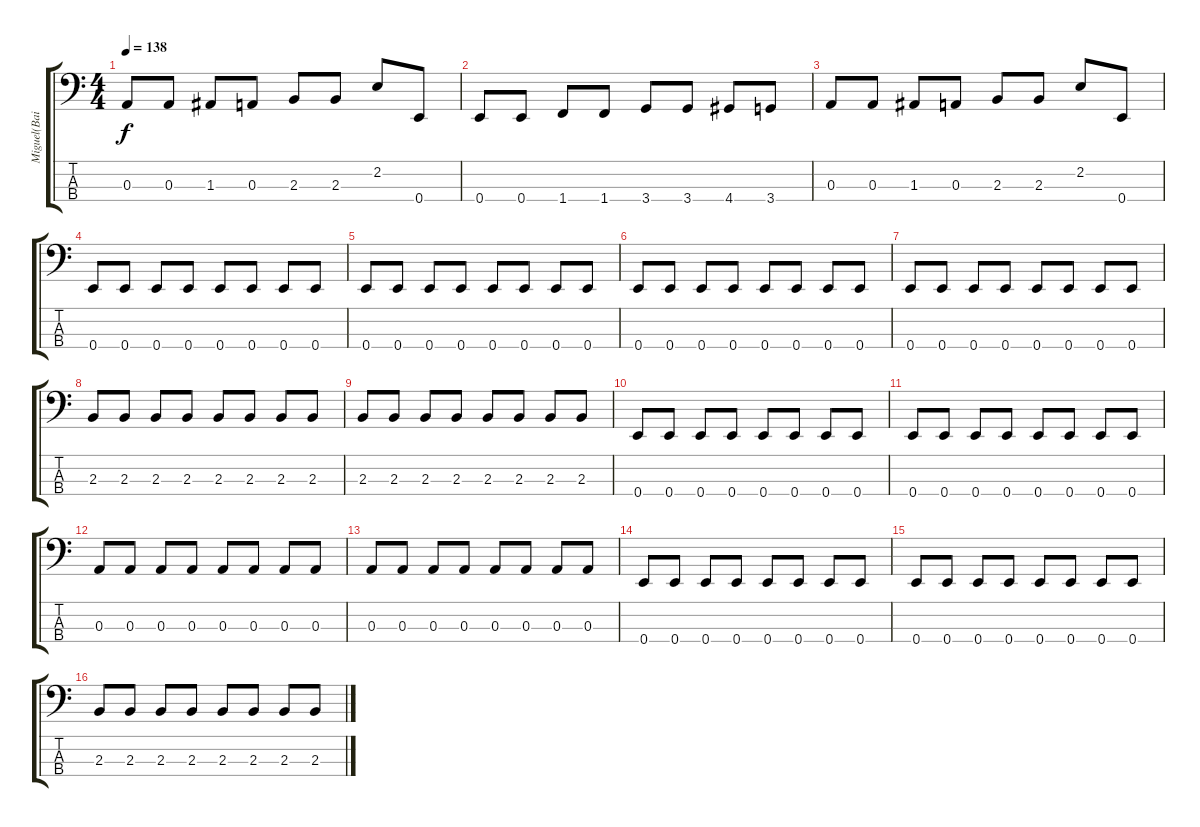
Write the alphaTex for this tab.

\track ("Miguel(Baixo)" "Miguel(Bai") {instrument electricbassfinger}
\staff {score tabs}
\tuning (G2 D2 A1 E1) {hide}
\ts (4 4)
\tempo 138
\clef f4
\ks c
0.3.8{dy f} 0.3.8 1.3.8 0.3.8 2.3.8 2.3.8 2.2.8 0.4.8 |
0.4.8 0.4.8 1.4.8 1.4.8 3.4.8 3.4.8 4.4.8 3.4.8 |
0.3.8 0.3.8 1.3.8 0.3.8 2.3.8 2.3.8 2.2.8 0.4.8 |
0.4.8 0.4.8 0.4.8 0.4.8 0.4.8 0.4.8 0.4.8 0.4.8 |
0.4.8 0.4.8 0.4.8 0.4.8 0.4.8 0.4.8 0.4.8 0.4.8 |
0.4.8 0.4.8 0.4.8 0.4.8 0.4.8 0.4.8 0.4.8 0.4.8 |
0.4.8 0.4.8 0.4.8 0.4.8 0.4.8 0.4.8 0.4.8 0.4.8 |
2.3.8 2.3.8 2.3.8 2.3.8 2.3.8 2.3.8 2.3.8 2.3.8 |
2.3.8 2.3.8 2.3.8 2.3.8 2.3.8 2.3.8 2.3.8 2.3.8 |
0.4.8 0.4.8 0.4.8 0.4.8 0.4.8 0.4.8 0.4.8 0.4.8 |
0.4.8 0.4.8 0.4.8 0.4.8 0.4.8 0.4.8 0.4.8 0.4.8 |
0.3.8 0.3.8 0.3.8 0.3.8 0.3.8 0.3.8 0.3.8 0.3.8 |
0.3.8 0.3.8 0.3.8 0.3.8 0.3.8 0.3.8 0.3.8 0.3.8 |
0.4.8 0.4.8 0.4.8 0.4.8 0.4.8 0.4.8 0.4.8 0.4.8 |
0.4.8 0.4.8 0.4.8 0.4.8 0.4.8 0.4.8 0.4.8 0.4.8 |
2.3.8 2.3.8 2.3.8 2.3.8 2.3.8 2.3.8 2.3.8 2.3.8
